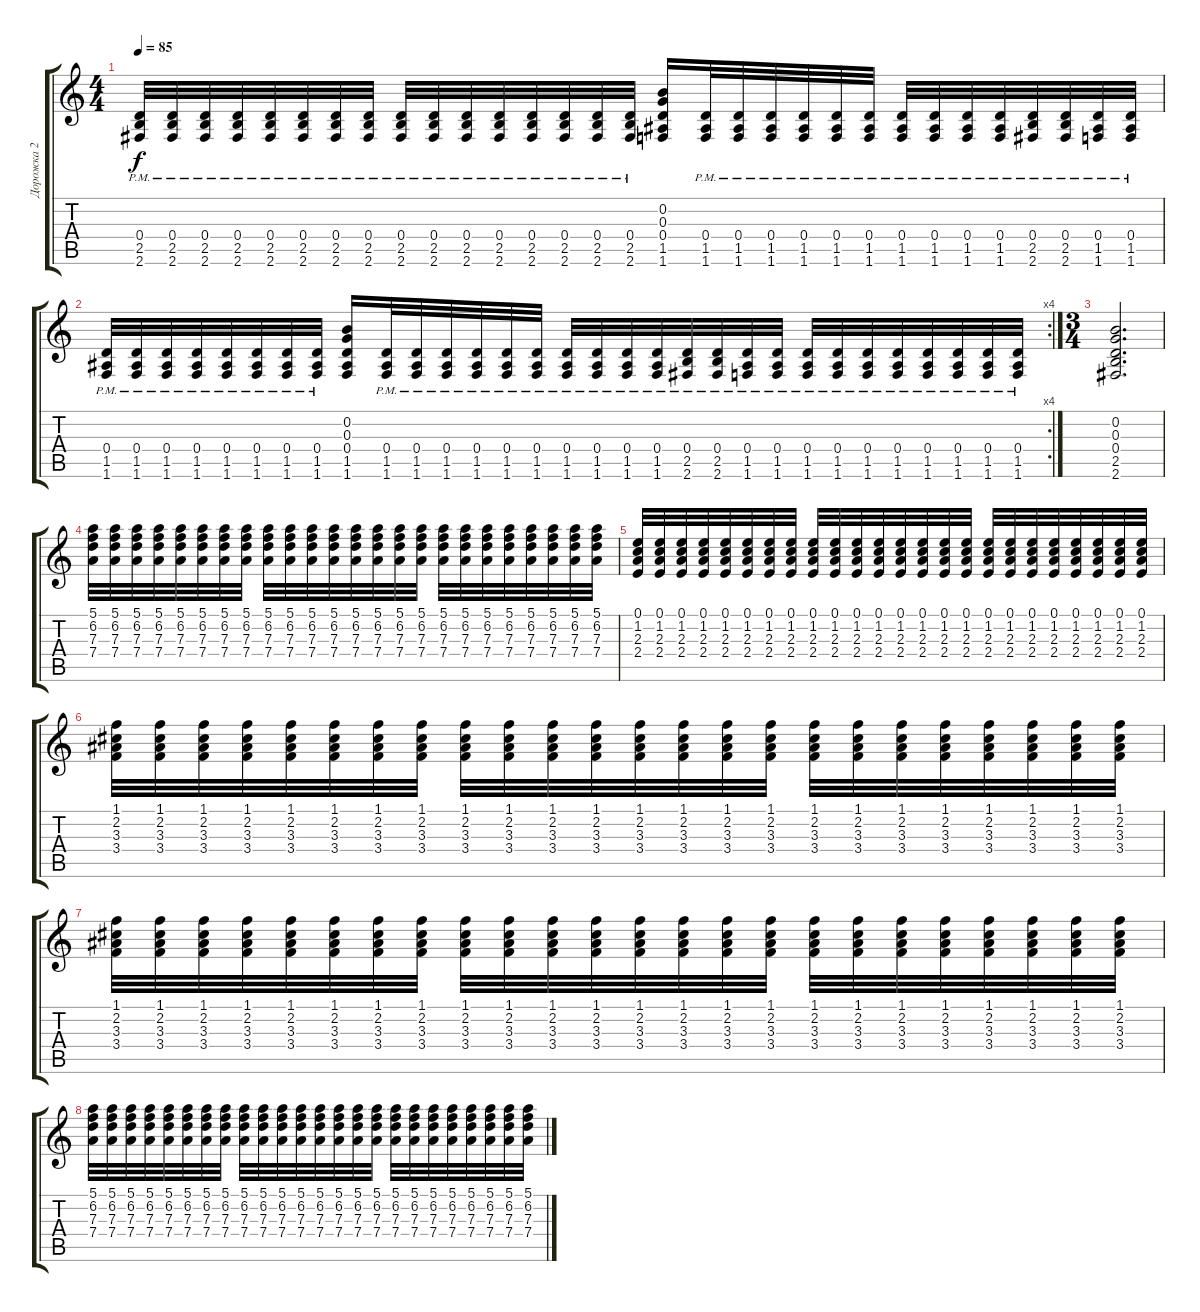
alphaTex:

\track ("Дорожка 2" "Дорожка 2") {instrument distortionguitar}
\staff {score tabs}
\tuning (E4 B3 G3 D3 A2 E2) {hide}
\ts (4 4)
\tempo 85
\clef g2
\ks c
(0.4{pm} 2.5{pm} 2.6{pm}).32{dy f} (0.4{pm} 2.5{pm} 2.6{pm}).32 (0.4{pm} 2.5{pm} 2.6{pm}).32 (0.4{pm} 2.5{pm} 2.6{pm}).32 (0.4{pm} 2.5{pm} 2.6{pm}).32 (0.4{pm} 2.5{pm} 2.6{pm}).32 (0.4{pm} 2.5{pm} 2.6{pm}).32 (0.4{pm} 2.5{pm} 2.6{pm}).32 (0.4{pm} 2.5{pm} 2.6{pm}).32 (0.4{pm} 2.5{pm} 2.6{pm}).32 (0.4{pm} 2.5{pm} 2.6{pm}).32 (0.4{pm} 2.5{pm} 2.6{pm}).32 (0.4{pm} 2.5{pm} 2.6{pm}).32 (0.4{pm} 2.5{pm} 2.6{pm}).32 (0.4{pm} 2.5{pm} 2.6{pm}).32 (0.4{pm} 2.5{pm} 2.6{pm}).32 (0.2 0.3 0.4 1.5 1.6).16 (0.4{pm} 1.5{pm} 1.6{pm}).32 (0.4{pm} 1.5{pm} 1.6{pm}).32 (0.4{pm} 1.5{pm} 1.6{pm}).32 (0.4{pm} 1.5{pm} 1.6{pm}).32 (0.4{pm} 1.5{pm} 1.6{pm}).32 (0.4{pm} 1.5{pm} 1.6{pm}).32 (0.4{pm} 1.5{pm} 1.6{pm}).32 (0.4{pm} 1.5{pm} 1.6{pm}).32 (0.4{pm} 1.5{pm} 1.6{pm}).32 (0.4{pm} 1.5{pm} 1.6{pm}).32 (0.4{pm} 2.5{pm} 2.6{pm}).32 (0.4{pm} 2.5{pm} 2.6{pm}).32 (0.4{pm} 1.5{pm} 1.6{pm}).32 (0.4{pm} 1.5{pm} 1.6{pm}).32 |
\rc 4
(0.4{pm} 1.5{pm} 1.6{pm}).32 (0.4{pm} 1.5{pm} 1.6{pm}).32 (0.4{pm} 1.5{pm} 1.6{pm}).32 (0.4{pm} 1.5{pm} 1.6{pm}).32 (0.4{pm} 1.5{pm} 1.6{pm}).32 (0.4{pm} 1.5{pm} 1.6{pm}).32 (0.4{pm} 1.5{pm} 1.6{pm}).32 (0.4{pm} 1.5{pm} 1.6{pm}).32 (0.2 0.3 0.4 1.5 1.6).16 (0.4{pm} 1.5{pm} 1.6{pm}).32 (0.4{pm} 1.5{pm} 1.6{pm}).32 (0.4{pm} 1.5{pm} 1.6{pm}).32 (0.4{pm} 1.5{pm} 1.6{pm}).32 (0.4{pm} 1.5{pm} 1.6{pm}).32 (0.4{pm} 1.5{pm} 1.6{pm}).32 (0.4{pm} 1.5{pm} 1.6{pm}).32 (0.4{pm} 1.5{pm} 1.6{pm}).32 (0.4{pm} 1.5{pm} 1.6{pm}).32 (0.4{pm} 1.5{pm} 1.6{pm}).32 (0.4{pm} 2.5{pm} 2.6{pm}).32 (0.4{pm} 2.5{pm} 2.6{pm}).32 (0.4{pm} 1.5{pm} 1.6{pm}).32 (0.4{pm} 1.5{pm} 1.6{pm}).32 (0.4{pm} 1.5{pm} 1.6{pm}).32 (0.4{pm} 1.5{pm} 1.6{pm}).32 (0.4{pm} 1.5{pm} 1.6{pm}).32 (0.4{pm} 1.5{pm} 1.6{pm}).32 (0.4{pm} 1.5{pm} 1.6{pm}).32 (0.4{pm} 1.5{pm} 1.6{pm}).32 (0.4{pm} 1.5{pm} 1.6{pm}).32 (0.4{pm} 1.5{pm} 1.6{pm}).32 |
\ts (3 4)
(0.2 0.3 0.4 2.5 2.6).2{d} |
(5.1 6.2 7.3 7.4).32 (5.1 6.2 7.3 7.4).32 (5.1 6.2 7.3 7.4).32 (5.1 6.2 7.3 7.4).32 (5.1 6.2 7.3 7.4).32 (5.1 6.2 7.3 7.4).32 (5.1 6.2 7.3 7.4).32 (5.1 6.2 7.3 7.4).32 (5.1 6.2 7.3 7.4).32 (5.1 6.2 7.3 7.4).32 (5.1 6.2 7.3 7.4).32 (5.1 6.2 7.3 7.4).32 (5.1 6.2 7.3 7.4).32 (5.1 6.2 7.3 7.4).32 (5.1 6.2 7.3 7.4).32 (5.1 6.2 7.3 7.4).32 (5.1 6.2 7.3 7.4).32 (5.1 6.2 7.3 7.4).32 (5.1 6.2 7.3 7.4).32 (5.1 6.2 7.3 7.4).32 (5.1 6.2 7.3 7.4).32 (5.1 6.2 7.3 7.4).32 (5.1 6.2 7.3 7.4).32 (5.1 6.2 7.3 7.4).32 |
(0.1 1.2 2.3 2.4).32 (0.1 1.2 2.3 2.4).32 (0.1 1.2 2.3 2.4).32 (0.1 1.2 2.3 2.4).32 (0.1 1.2 2.3 2.4).32 (0.1 1.2 2.3 2.4).32 (0.1 1.2 2.3 2.4).32 (0.1 1.2 2.3 2.4).32 (0.1 1.2 2.3 2.4).32 (0.1 1.2 2.3 2.4).32 (0.1 1.2 2.3 2.4).32 (0.1 1.2 2.3 2.4).32 (0.1 1.2 2.3 2.4).32 (0.1 1.2 2.3 2.4).32 (0.1 1.2 2.3 2.4).32 (0.1 1.2 2.3 2.4).32 (0.1 1.2 2.3 2.4).32 (0.1 1.2 2.3 2.4).32 (0.1 1.2 2.3 2.4).32 (0.1 1.2 2.3 2.4).32 (0.1 1.2 2.3 2.4).32 (0.1 1.2 2.3 2.4).32 (0.1 1.2 2.3 2.4).32 (0.1 1.2 2.3 2.4).32 |
(1.1 2.2 3.3 3.4).32 (1.1 2.2 3.3 3.4).32 (1.1 2.2 3.3 3.4).32 (1.1 2.2 3.3 3.4).32 (1.1 2.2 3.3 3.4).32 (1.1 2.2 3.3 3.4).32 (1.1 2.2 3.3 3.4).32 (1.1 2.2 3.3 3.4).32 (1.1 2.2 3.3 3.4).32 (1.1 2.2 3.3 3.4).32 (1.1 2.2 3.3 3.4).32 (1.1 2.2 3.3 3.4).32 (1.1 2.2 3.3 3.4).32 (1.1 2.2 3.3 3.4).32 (1.1 2.2 3.3 3.4).32 (1.1 2.2 3.3 3.4).32 (1.1 2.2 3.3 3.4).32 (1.1 2.2 3.3 3.4).32 (1.1 2.2 3.3 3.4).32 (1.1 2.2 3.3 3.4).32 (1.1 2.2 3.3 3.4).32 (1.1 2.2 3.3 3.4).32 (1.1 2.2 3.3 3.4).32 (1.1 2.2 3.3 3.4).32 |
(1.1 2.2 3.3 3.4).32 (1.1 2.2 3.3 3.4).32 (1.1 2.2 3.3 3.4).32 (1.1 2.2 3.3 3.4).32 (1.1 2.2 3.3 3.4).32 (1.1 2.2 3.3 3.4).32 (1.1 2.2 3.3 3.4).32 (1.1 2.2 3.3 3.4).32 (1.1 2.2 3.3 3.4).32 (1.1 2.2 3.3 3.4).32 (1.1 2.2 3.3 3.4).32 (1.1 2.2 3.3 3.4).32 (1.1 2.2 3.3 3.4).32 (1.1 2.2 3.3 3.4).32 (1.1 2.2 3.3 3.4).32 (1.1 2.2 3.3 3.4).32 (1.1 2.2 3.3 3.4).32 (1.1 2.2 3.3 3.4).32 (1.1 2.2 3.3 3.4).32 (1.1 2.2 3.3 3.4).32 (1.1 2.2 3.3 3.4).32 (1.1 2.2 3.3 3.4).32 (1.1 2.2 3.3 3.4).32 (1.1 2.2 3.3 3.4).32 |
(5.1 6.2 7.3 7.4).32 (5.1 6.2 7.3 7.4).32 (5.1 6.2 7.3 7.4).32 (5.1 6.2 7.3 7.4).32 (5.1 6.2 7.3 7.4).32 (5.1 6.2 7.3 7.4).32 (5.1 6.2 7.3 7.4).32 (5.1 6.2 7.3 7.4).32 (5.1 6.2 7.3 7.4).32 (5.1 6.2 7.3 7.4).32 (5.1 6.2 7.3 7.4).32 (5.1 6.2 7.3 7.4).32 (5.1 6.2 7.3 7.4).32 (5.1 6.2 7.3 7.4).32 (5.1 6.2 7.3 7.4).32 (5.1 6.2 7.3 7.4).32 (5.1 6.2 7.3 7.4).32 (5.1 6.2 7.3 7.4).32 (5.1 6.2 7.3 7.4).32 (5.1 6.2 7.3 7.4).32 (5.1 6.2 7.3 7.4).32 (5.1 6.2 7.3 7.4).32 (5.1 6.2 7.3 7.4).32 (5.1 6.2 7.3 7.4).32
